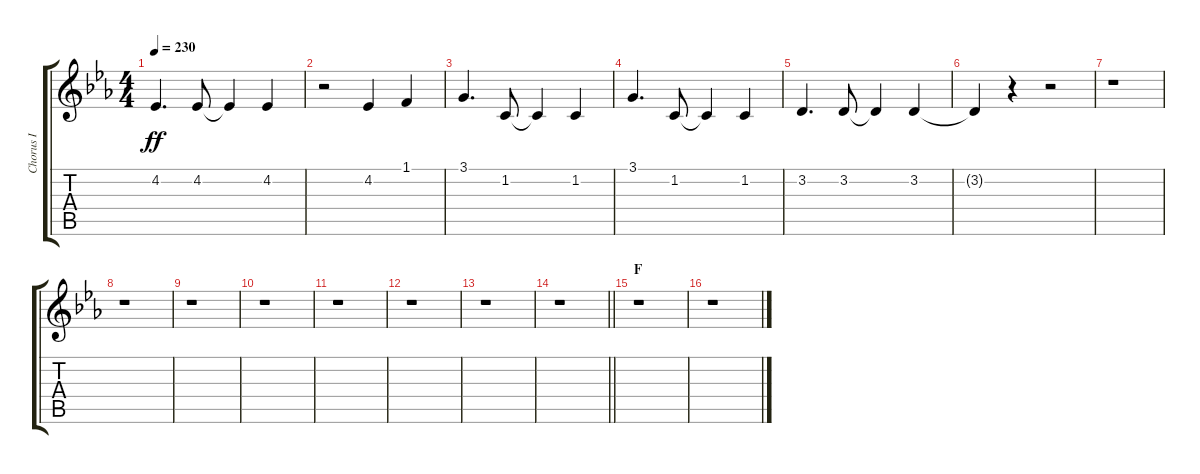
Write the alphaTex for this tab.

\track ("Chorus I" "Chorus I") {instrument voiceoohs}
\staff {score tabs}
\tuning (E4 B3 G3 D3 A2 E2) {hide}
\ts (4 4)
\tempo 230
\clef g2
\ks eb
4.2.4{d dy ff} 4.2.8 4.2{t}.4 4.2.4 |
r.2 4.2.4 1.1.4 |
3.1.4{d} 1.2.8 1.2{t}.4 1.2.4 |
3.1.4{d} 1.2.8 1.2{t}.4 1.2.4 |
3.2.4{d} 3.2.8 3.2{t}.4 3.2.4 |
3.2{t}.4 r.4 r.2 |
r.1 |
r.1 |
r.1 |
r.1 |
r.1 |
r.1 |
r.1 |
\barLineRight lightlight
r.1 |
\section ("" "F")
r.1 |
r.1
